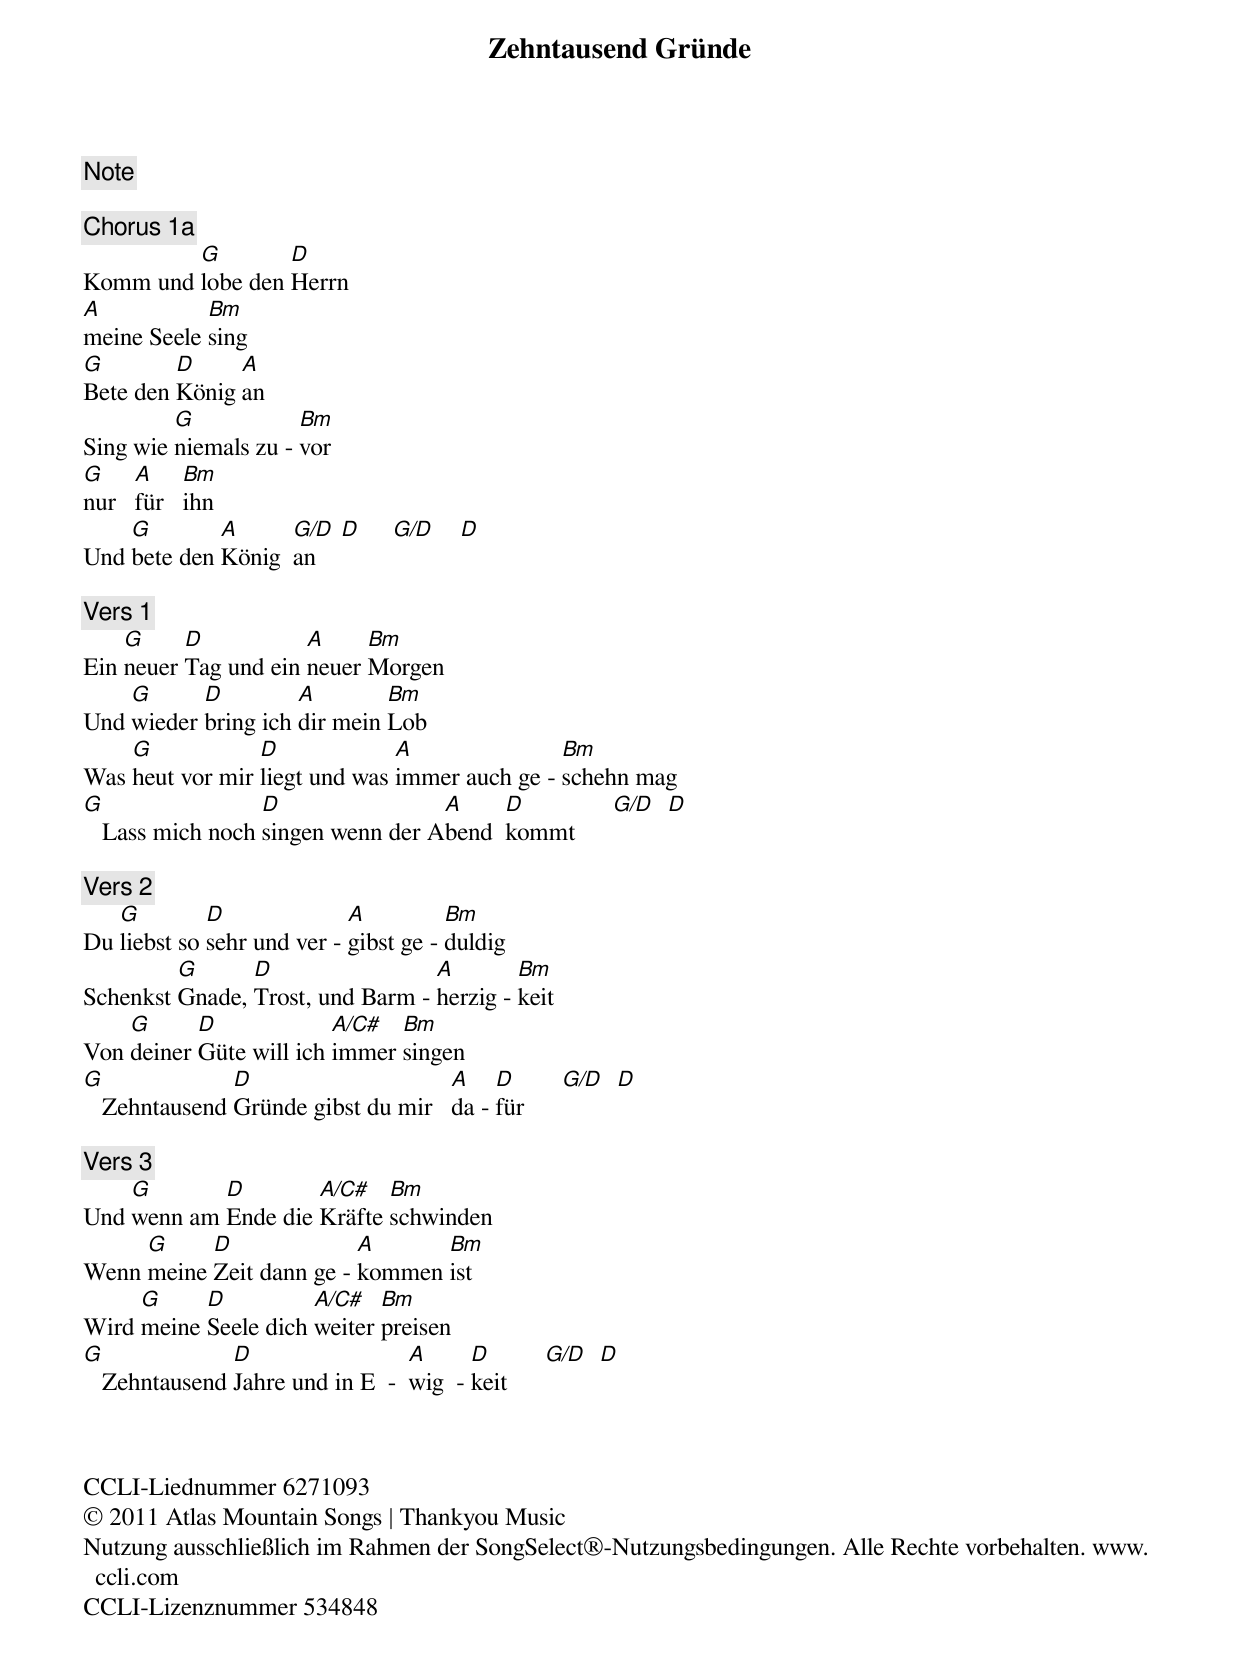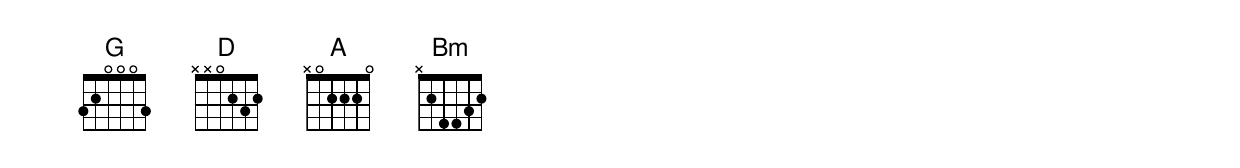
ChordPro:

{title: Zehntausend Gründe}
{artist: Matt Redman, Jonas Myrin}
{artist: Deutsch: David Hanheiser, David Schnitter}
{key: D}
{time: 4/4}
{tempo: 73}
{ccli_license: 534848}
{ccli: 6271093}
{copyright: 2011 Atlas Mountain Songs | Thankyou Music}
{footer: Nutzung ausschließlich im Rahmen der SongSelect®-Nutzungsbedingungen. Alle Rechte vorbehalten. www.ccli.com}

{comment: Note}

{comment: Chorus 1a}
Komm und [G]lobe den [D]Herrn
[A]meine Seele [Bm]sing
[G]Bete den [D]König [A]an
Sing wie [G]niemals zu - [Bm]vor
[G]nur   [A]für   [Bm]ihn
Und [G]bete den [A]König  [G/D]an    [D]     [G/D]    [D]

{comment: Vers 1}
Ein [G]neuer [D]Tag und ein [A]neuer [Bm]Morgen
Und [G]wieder [D]bring ich [A]dir mein [Bm]Lob
Was [G]heut vor mir [D]liegt und was [A]immer auch ge - [Bm]schehn mag
[G]   Lass mich noch [D]singen wenn der A[A]bend  [D]kommt      [G/D]  [D]

{comment: Vers 2}
Du [G]liebst so [D]sehr und ver - [A]gibst ge - [Bm]duldig
Schenkst [G]Gnade, [D]Trost, und Barm - [A]herzig - [Bm]keit
Von [G]deiner [D]Güte will ich [A/C#]immer [Bm]singen
[G]   Zehntausend [D]Gründe gibst du mir   [A]da - [D]für      [G/D]  [D]

{comment: Vers 3}
Und [G]wenn am [D]Ende die [A/C#]Kräfte [Bm]schwinden
Wenn [G]meine [D]Zeit dann ge - [A]kommen [Bm]ist
Wird [G]meine [D]Seele dich [A/C#]weiter [Bm]preisen
[G]   Zehntausend [D]Jahre und in E  -  [A]wig  - [D]keit      [G/D]  [D]



CCLI-Liednummer 6271093
© 2011 Atlas Mountain Songs | Thankyou Music
Nutzung ausschließlich im Rahmen der SongSelect®-Nutzungsbedingungen. Alle Rechte vorbehalten. www.ccli.com
CCLI-Lizenznummer 534848
